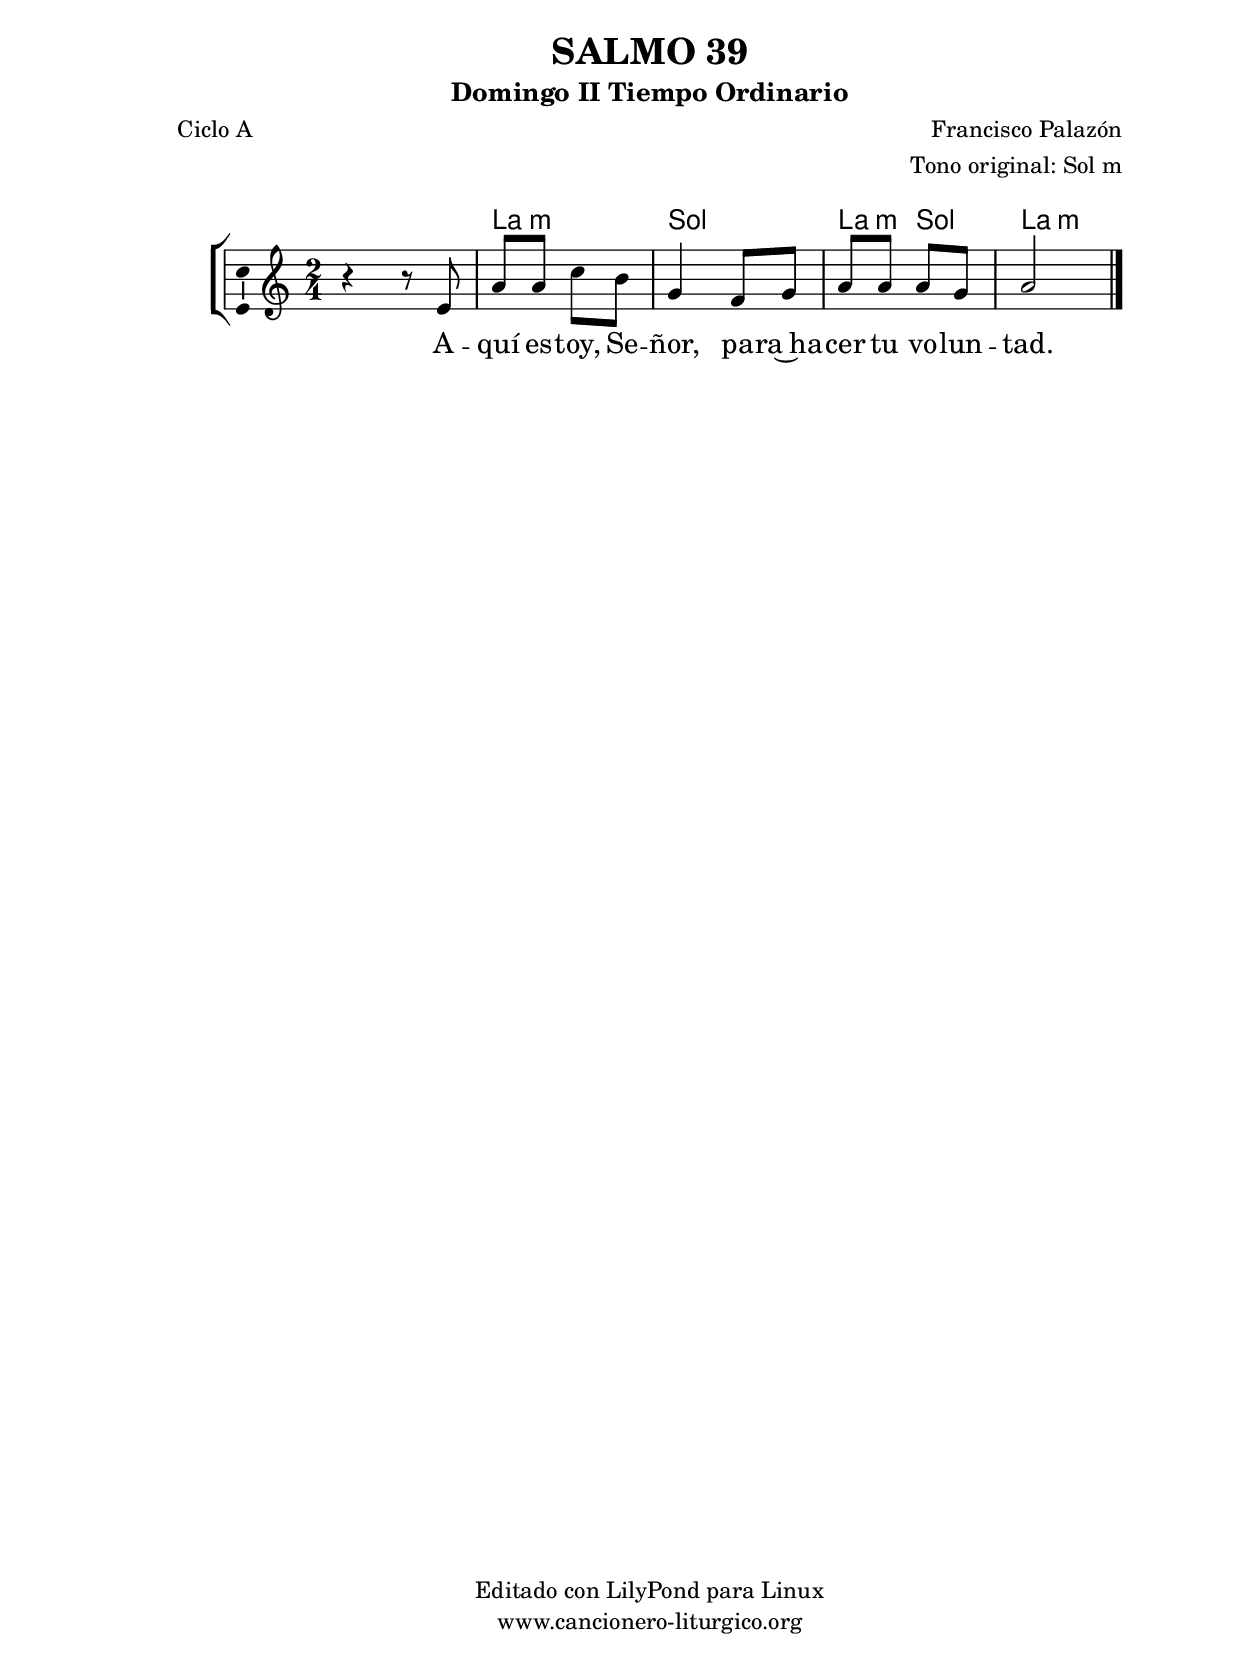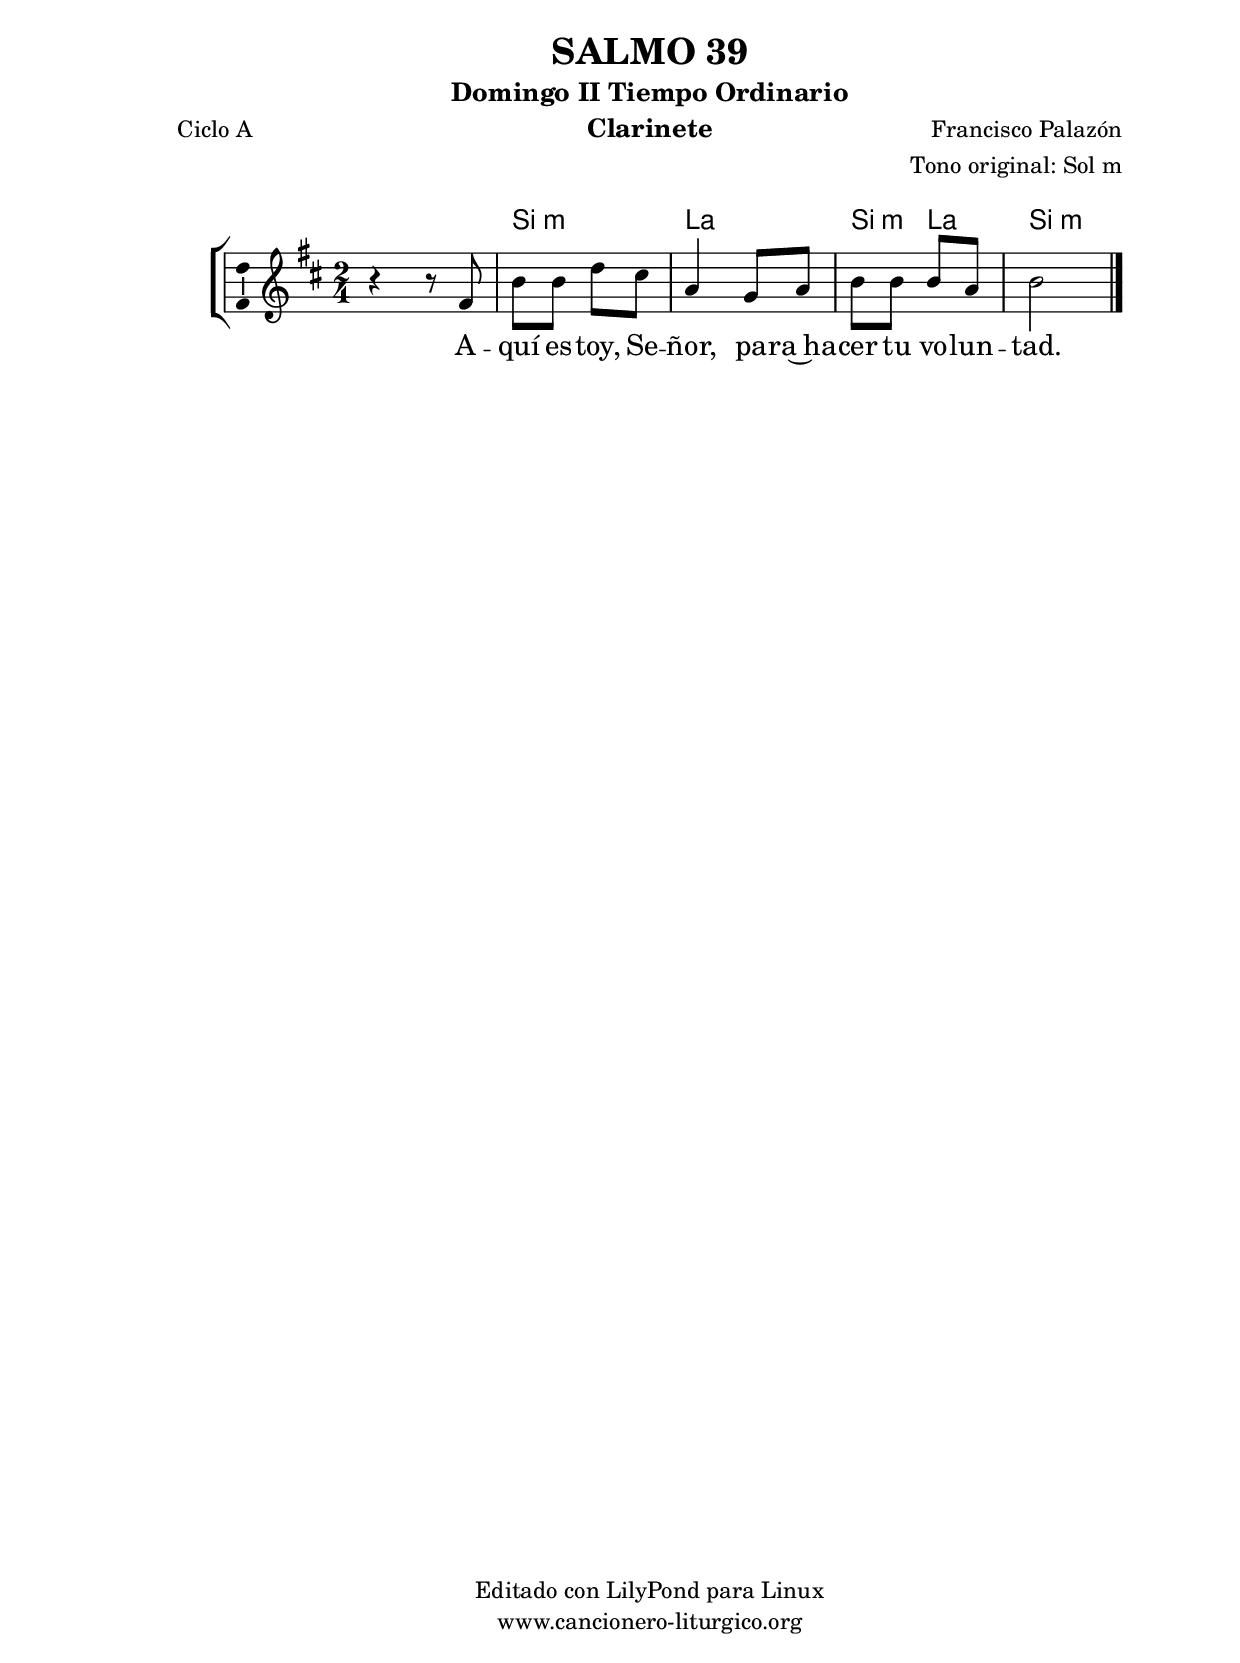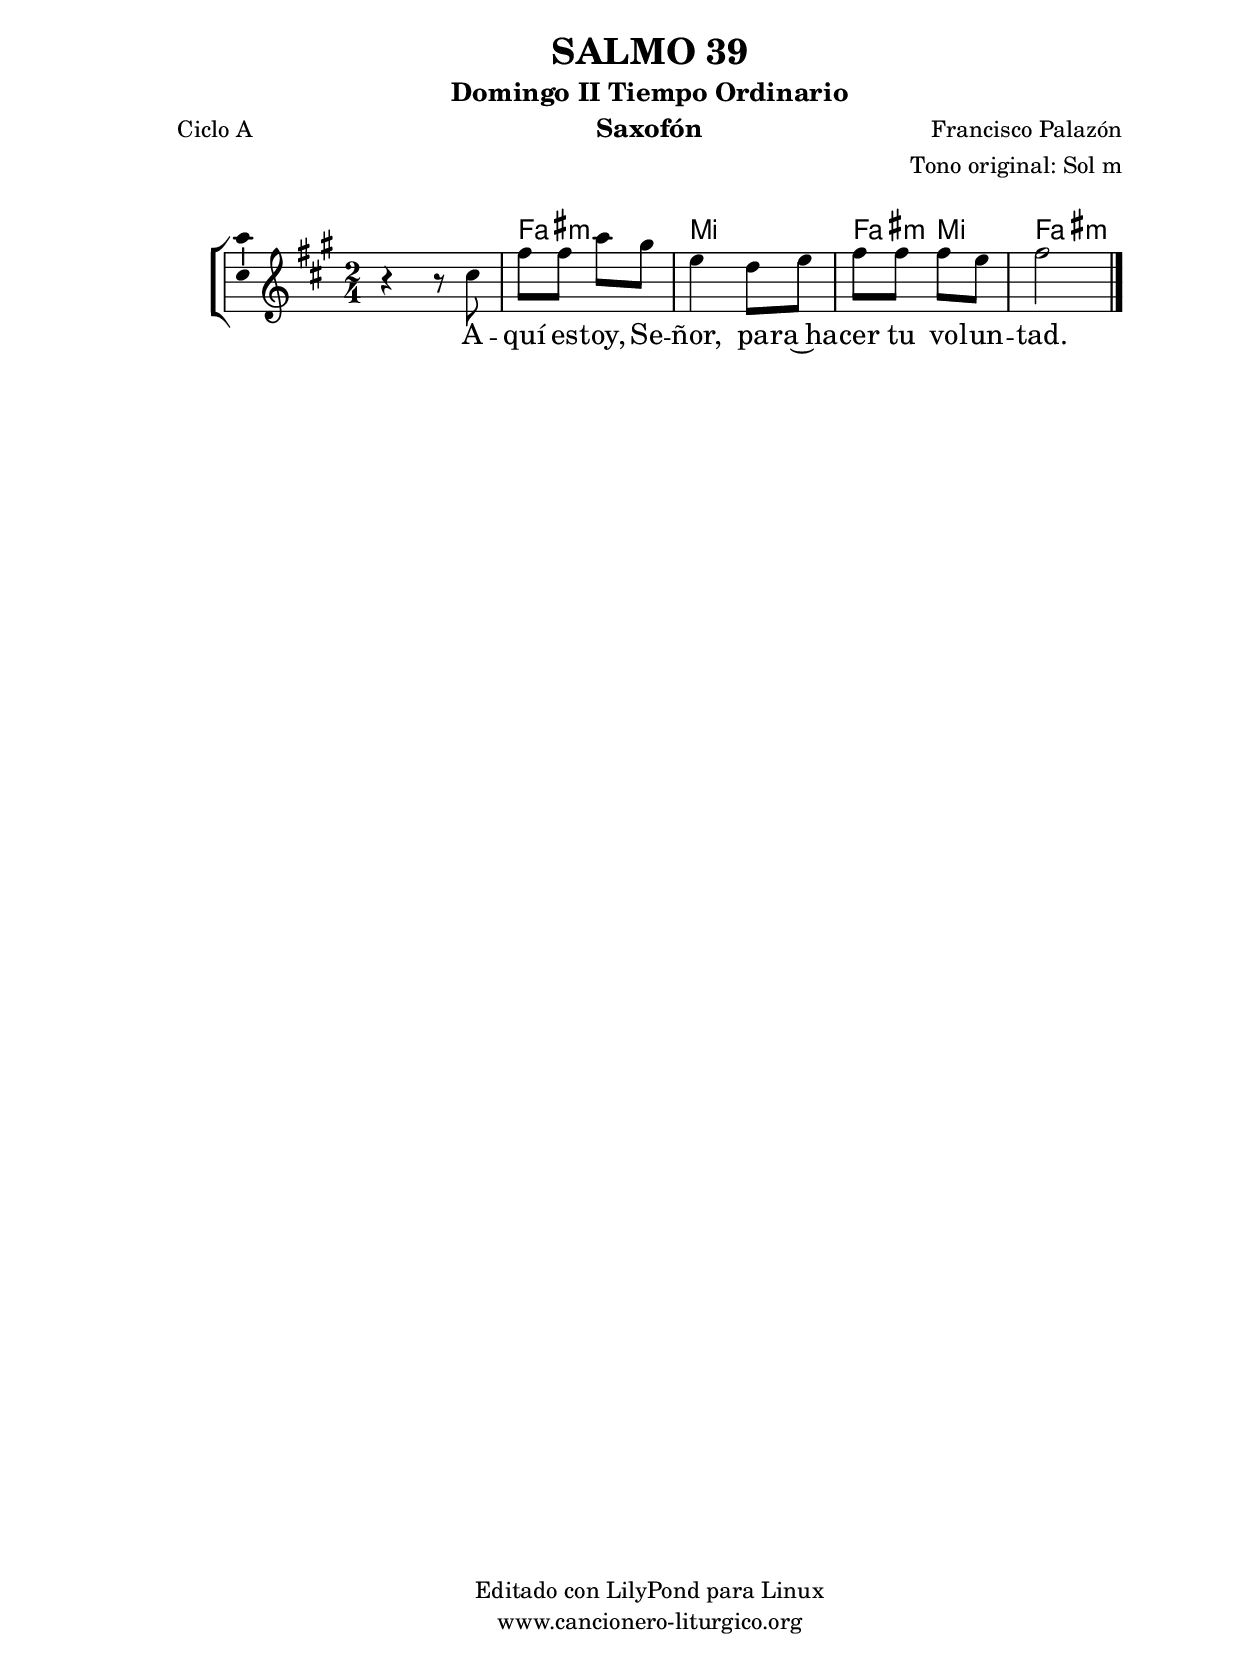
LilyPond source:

%
%para convertir .midi en .wav:
%timidity filename.midi -Ow -o finename.wav
%
%
%Para convertir de .wav a .mp3:
%lame -h -m j filename.wav
%
%
%para escuchar el midi:
%timidity nombrefichero.midi
%


%versión de lilypond para la que se ha escrito esta partitura:
\version "2.16.0"

	%Tamaño papel
	#(set-default-paper-size "a4")
	%Tamaño partitura
	#(set-global-staff-size 20)
	%No responde al pulsar sobre una nota
	#(ly:set-option 'point-and-click #f)

%parámetros del encabezamiento:
\header {
	title = "SALMO 39"
	subtitle = "Domingo II Tiempo Ordinario"
	composer = "Francisco Palazón"
	poet = "Ciclo A"
	meter = ""
	arranger = "Tono original: Sol m"
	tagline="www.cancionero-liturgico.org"
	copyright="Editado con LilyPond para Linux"
	tiempo = "Ordinario"
	usos = "Salmo"
	letra = "Aquí estoy, Señor, para hacer tu voluntad."
	}

%parámetros asociados al papel:
\paper  {
	oddHeaderMarkup = \markup {\fill-line { \on-the-fly #not-first-page \fromproperty #'header:title \on-the-fly #not-first-page \fromproperty #'header:composer }}
	evenHeaderMarkup = \markup {\fill-line { \fromproperty #'header:composer \fromproperty #'header:title }}
	#(set-paper-size "a4")
	print-page-number = ##f
	first-page-number = 1
	print-first-page-number = ##f
%	head-separation = 3.0 \cm
	top-margin = 2.0 \cm
	bottom-margin = 0.5\cm
%%%	bottom-margin = -1.0\cm
	left-margin = 3.0 \cm
	line-width = 16.0 \cm 
	indent = 8\mm
	interscoreline = 2.\mm
	between-system-space = 15\mm
%	para que las partituras no llenen la hoja:
	ragged-bottom = ##t
%	idem para la última hoja:
	ragged-last-bottom = ##f
%	para que las partituras llenen el ancho del papel:
	ragged-last = ##f
	after-title-space = 2.5 \cm
%page-count=1
%system-count=8

	%Flexible Vertical Spacing
%	markup-markup-spacing =
%	#'((basic-distance . 15) (minimum-distance . 15) (padding . 3))
	markup-system-spacing =
	#'((basic-distance . 15) (minimum-distance . 15) (padding . 3))
	system-system-spacing =
	#'((basic-distance . 15) (minimum-distance . 15) (padding . 3))
	score-system-spacing =
	#'((basic-distance . 15) (minimum-distance . 15) (padding . 5))
%	top-system-spacing = % header
%	#'((basic-distance . 8) (minimum-distance . 0) (padding . 3))
%	top-markup-spacing =
%	#'((basic-distance . 20) (minimum-distance . 20) (padding . 3))
	last-bottom-spacing = % footer
	#'((basic-distance . 5) (minimum-distance . 5) (padding . 3))
%	score-markup-spacing =
%	#'((basic-distance . 16) (minimum-distance . 13) (padding . 3))

	}


%parámetros que afectan a toda la partitura:
global =  {
	%clave de sol (G):
	\clef G
	%armadura:
	\transpose bes c'
	\key g \minor
	\tempo 4=80
	\set Score.tempoHideNote = ##t
	}


acordes = {
	\italianChords
	\chordmode {
	\transpose bes c'
{

s2 g2:m f g4:m f g2:m

	}
	}
}

melodia = 
	\transpose bes c'
{
	\relative c'{

\time 2/4

r4 r8 d8
g8 g bes a
f4 ees8 f
g8 g g f
g2

	\bar "|."
	}
	}


texto = \lyricmode {
A -- quí es -- toy, Se -- ñor, pa -- ra~ha -- cer tu vo -- lun -- tad.
	}


acordesStaff = \context ChordNames = acordesStaff <<
	\set chordChanges = ##t
	\acordes
	>>


vozStaff = \context Voice = vozStaff
\with {\consists "Ambitus_engraver"}
<<
%	\set Staff.instrumentName = ""
%	\set Staff.shortInstrumentName = ""
%	\set Staff.midiInstrument = #"clarinet"
%	\set Staff.midiInstrument = #"cello"
%	\set Staff.midiInstrument = #"flute"
	\set Staff.midiInstrument = #"electric guitar (jazz)"
%	\set Staff.midiInstrument = #"english horn"
%	\set Staff.midiInstrument = #"violin"
%	\set Staff.midiInstrument = #"glockenspiel"
	\set Staff.midiMinimumVolume = #0.7
	\set Staff.midiMaximumVolume = #0.9
	\global
	\melodia
	>>


textoStaff = \context Lyrics = textoStaff <<
	\lyricsto vozStaff \texto
	>>

\book {
	\score {
		\context ChoirStaff {
			\override StaffGroup.SystemStartBracket #'collapse-height = #1
			\override Score.SystemStartBar #'collapse-height = #1
			<<
			\acordesStaff
			\vozStaff
			\textoStaff
			>>
			}
		\layout {
	    		\context {
				\Lyrics
				\override LyricText #'font-size = #2
				}
	   		 \context {
				\Score
				%fontSize = #3
				\override StaffSymbol #'staff-space = #(magstep +3)
				%\override Beam #'thickness = #0.55
				%\override SpacingSpanner #'spacing-increment = #1.0
				%\override Slur #'height-limit = #1.5
				}
			}
		}
	\score {
		\unfoldRepeats
		\context ChoirStaff {
			<<
			\acordesStaff
			\vozStaff
			>>
			}
		\midi {
	  		\context {
	  			\Score
				tempoWholesPerMinute = #(ly:make-moment 70 4)
				}
			}
		}
	}

%Partitura para clarinete
#(define output-suffix "C")
\book {
	\header{
		instrument = "Clarinete"
		}
	\score {
		\context ChoirStaff {
			\override StaffGroup.SystemStartBracket #'collapse-height = #1
			\override Score.SystemStartBar #'collapse-height = #1
\transpose c d
			<<
			\acordesStaff
			\vozStaff
			\textoStaff
			>>
			}
		\layout {
	    		\context {
				\Lyrics
				\override LyricText #'font-size = #2
				}
	   		 \context {
				\Score
				%fontSize = #3
				\override StaffSymbol #'staff-space = #(magstep +3)
				%\override Beam #'thickness = #0.55
				%\override SpacingSpanner #'spacing-increment = #1.0
				%\override Slur #'height-limit = #1.5
				}
			}
		}
	}

%Partitura para saxofón
#(define output-suffix "S")
\book {
	\header{
		instrument = "Saxofón"
		}
	\score {
		\context ChoirStaff {
			\override StaffGroup.SystemStartBracket #'collapse-height = #1
			\override Score.SystemStartBar #'collapse-height = #1
\transpose c a
			<<
			\acordesStaff
			\vozStaff
			\textoStaff
			>>
			}
		\layout {
	    		\context {
				\Lyrics
				\override LyricText #'font-size = #2
				}
	   		 \context {
				\Score
				%fontSize = #3
				\override StaffSymbol #'staff-space = #(magstep +3)
				%\override Beam #'thickness = #0.55
				%\override SpacingSpanner #'spacing-increment = #1.0
				%\override Slur #'height-limit = #1.5
				}
			}
		}
	}

